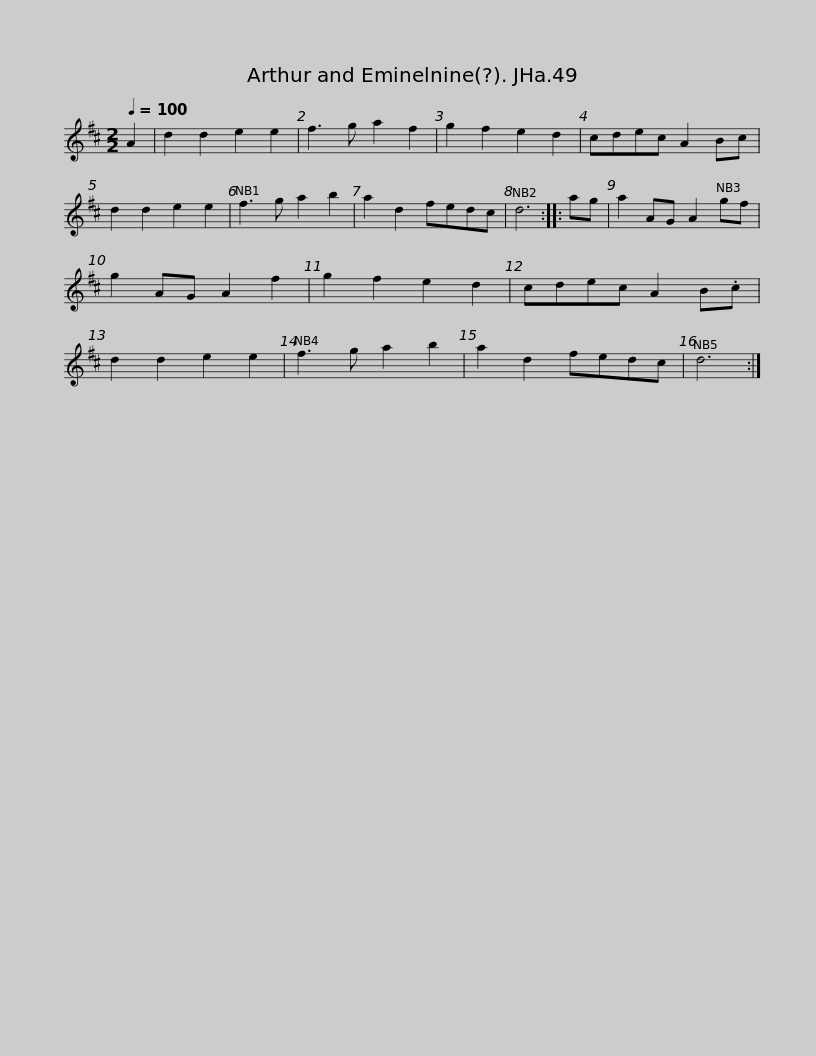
X:1
L:1/8
Q:1/4=100
M:2/2
I:linebreak $
K:D
V:1 treble
V:1
 A2 | d2 d2 e2 e2 | f3 g a2 f2 | g2 f2 e2 d2 | cdec A2 Bc | %5
 d2 d2 e2 e2 | f3 g a2 b2 | a2 d2 fedc | d6 :: ag |$ %10
 a2 AG A2 gf | g2 AG A2 f2 | g2 f2 e2 d2 | cdec A2 B.c | d2 d2 e2 e2 | %15
 f3 g a2 b2 | a2 d2 fedc | d6 :| %18
